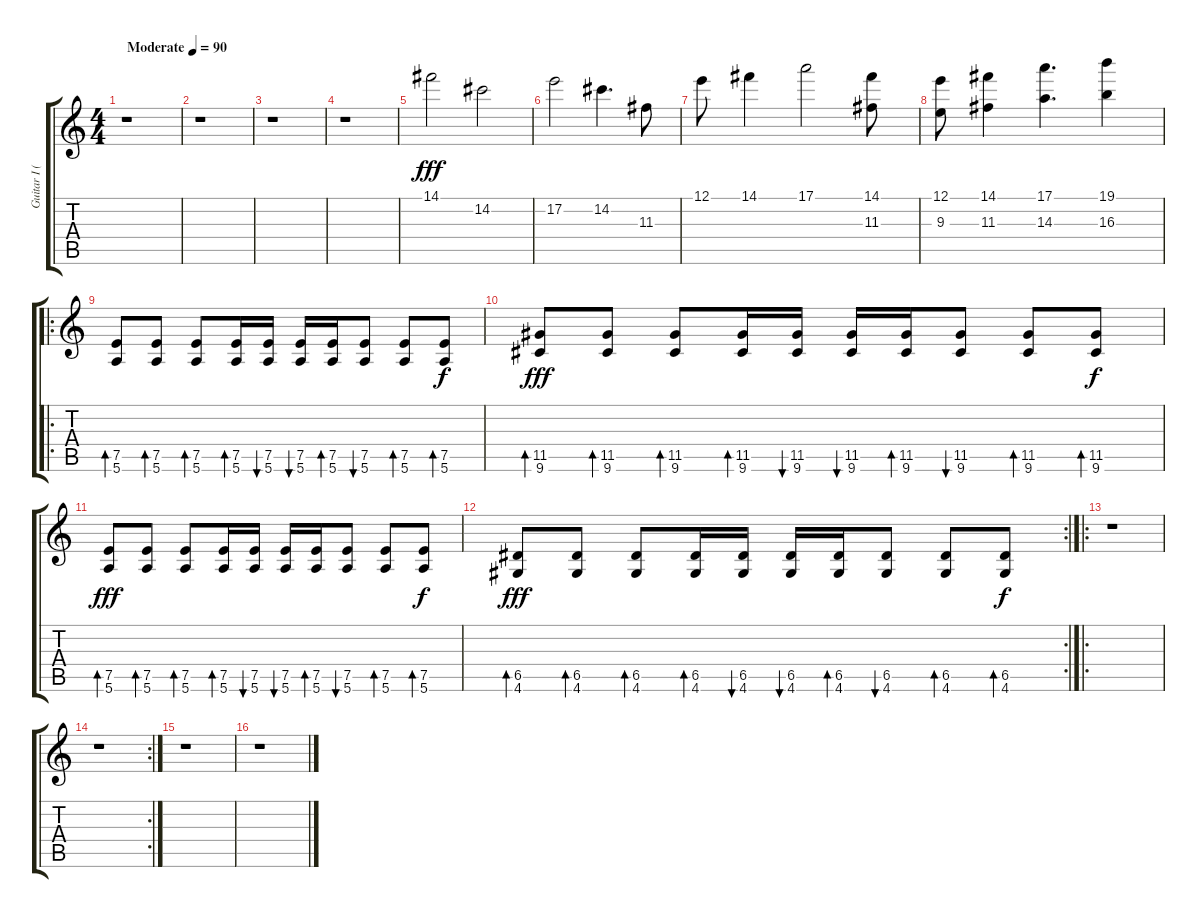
\track ("Guitar I (Mike Elgar)" "Guitar I (") {instrument distortionguitar}
\staff {score tabs}
\tuning (E4 B3 G3 D3 A2 E2) {hide}
\ts (4 4)
\tempo (90 "Moderate")
\clef g2
\ks c
r.1{dy fff instrument distortionguitar} |
r.1 |
r.1 |
r.1 |
14.1.2 14.2.2 |
17.2.2 14.2.4{d} 11.3.8 |
12.1.8 14.1.4 17.1.2 (14.1 11.3).8 |
(12.1 9.3).8 (14.1 11.3).4 (17.1 14.3).4{d} (19.1 16.3).4 |
\ro
(7.5 5.6).8{bd 60} (7.5 5.6).8{bd 60} (7.5 5.6).8{bd 60} (7.5 5.6).16{bd 60} (7.5 5.6).16{bu 60} (7.5 5.6).16{bu 60} (7.5 5.6).16{bd 60} (7.5 5.6).8{bu 60} (7.5 5.6).8{bd 60} (7.5 5.6).8{bd 60 dy f} |
(11.5 9.6).8{bd 60 dy fff} (11.5 9.6).8{bd 60} (11.5 9.6).8{bd 60} (11.5 9.6).16{bd 60} (11.5 9.6).16{bu 60} (11.5 9.6).16{bu 60} (11.5 9.6).16{bd 60} (11.5 9.6).8{bu 60} (11.5 9.6).8{bd 60} (11.5 9.6).8{bd 60 dy f} |
(7.5 5.6).8{bd 60 dy fff} (7.5 5.6).8{bd 60} (7.5 5.6).8{bd 60} (7.5 5.6).16{bd 60} (7.5 5.6).16{bu 60} (7.5 5.6).16{bu 60} (7.5 5.6).16{bd 60} (7.5 5.6).8{bu 60} (7.5 5.6).8{bd 60} (7.5 5.6).8{bd 60 dy f} |
\rc 2
(6.5 4.6).8{bd 60 dy fff} (6.5 4.6).8{bd 60} (6.5 4.6).8{bd 60} (6.5 4.6).16{bd 60} (6.5 4.6).16{bu 60} (6.5 4.6).16{bu 60} (6.5 4.6).16{bd 60} (6.5 4.6).8{bu 60} (6.5 4.6).8{bd 60} (6.5 4.6).8{bd 60 dy f} |
\ro
r.1 |
\rc 2
r.1 |
r.1 |
r.1
